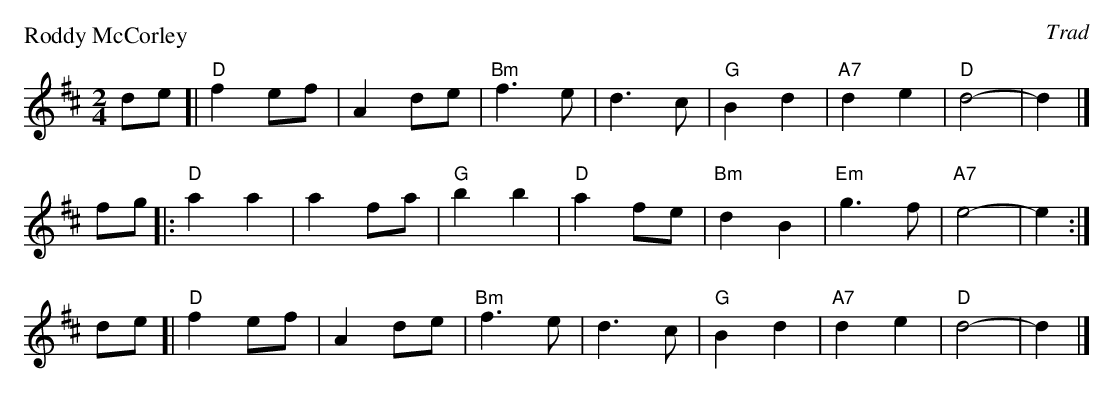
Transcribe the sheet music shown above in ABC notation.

X:1
P: Roddy McCorley
O: Trad
M: 2/4
L: 1/8
K: D
de [| "D"f2 ef | A2 de | "Bm"f3 e | d3 c | "G"B2 d2 | "A7"d2 e2 | "D"d4- | d2 |]
fg |: "D"a2 a2 | a2 fa | "G"b2 b2 | "D"a2 fe | "Bm"d2 B2 | "Em"g3 f | "A7"e4- | e2 :|
de [| "D"f2 ef | A2 de | "Bm"f3 e | d3 c | "G"B2 d2 | "A7"d2 e2 | "D"d4- | d2 |]
